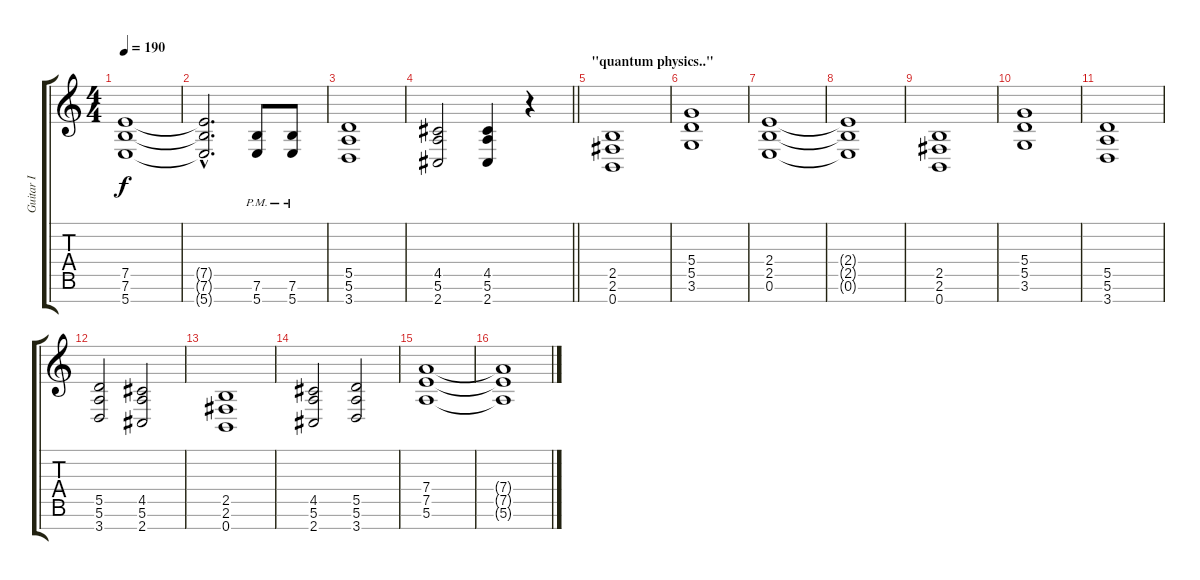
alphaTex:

\track ("Guitar I" "Guitar I") {instrument distortionguitar}
\staff {score tabs}
\tuning (E4 B3 G3 D3 A2 E2 B1) {hide}
\ts (4 4)
\tempo 190
\clef g2
\ks c
(7.5 7.6 5.7).1{dy f} |
(7.5{hac t} 7.6{hac t} 5.7{hac t}).2{d} (7.6{pm} 5.7{pm}).8 (7.6{pm} 5.7{pm}).8 |
(5.5 5.6 3.7).1 |
\barLineRight lightlight
(4.5 5.6 2.7).2 (4.5 5.6 2.7).4 r.4 |
\section ("" "\"quantum physics..\"")
(2.5 2.6 0.7).1 |
(5.4 5.5 3.6).1 |
(2.4 2.5 0.6).1 |
(2.4{t} 2.5{t} 0.6{t}).1 |
(2.5 2.6 0.7).1 |
(5.4 5.5 3.6).1 |
(5.5 5.6 3.7).1 |
(5.5 5.6 3.7).2 (4.5 5.6 2.7).2 |
(2.5 2.6 0.7).1 |
(4.5 5.6 2.7).2 (5.5 5.6 3.7).2 |
(7.4 7.5 5.6).1 |
(7.4{t} 7.5{t} 5.6{t}).1
